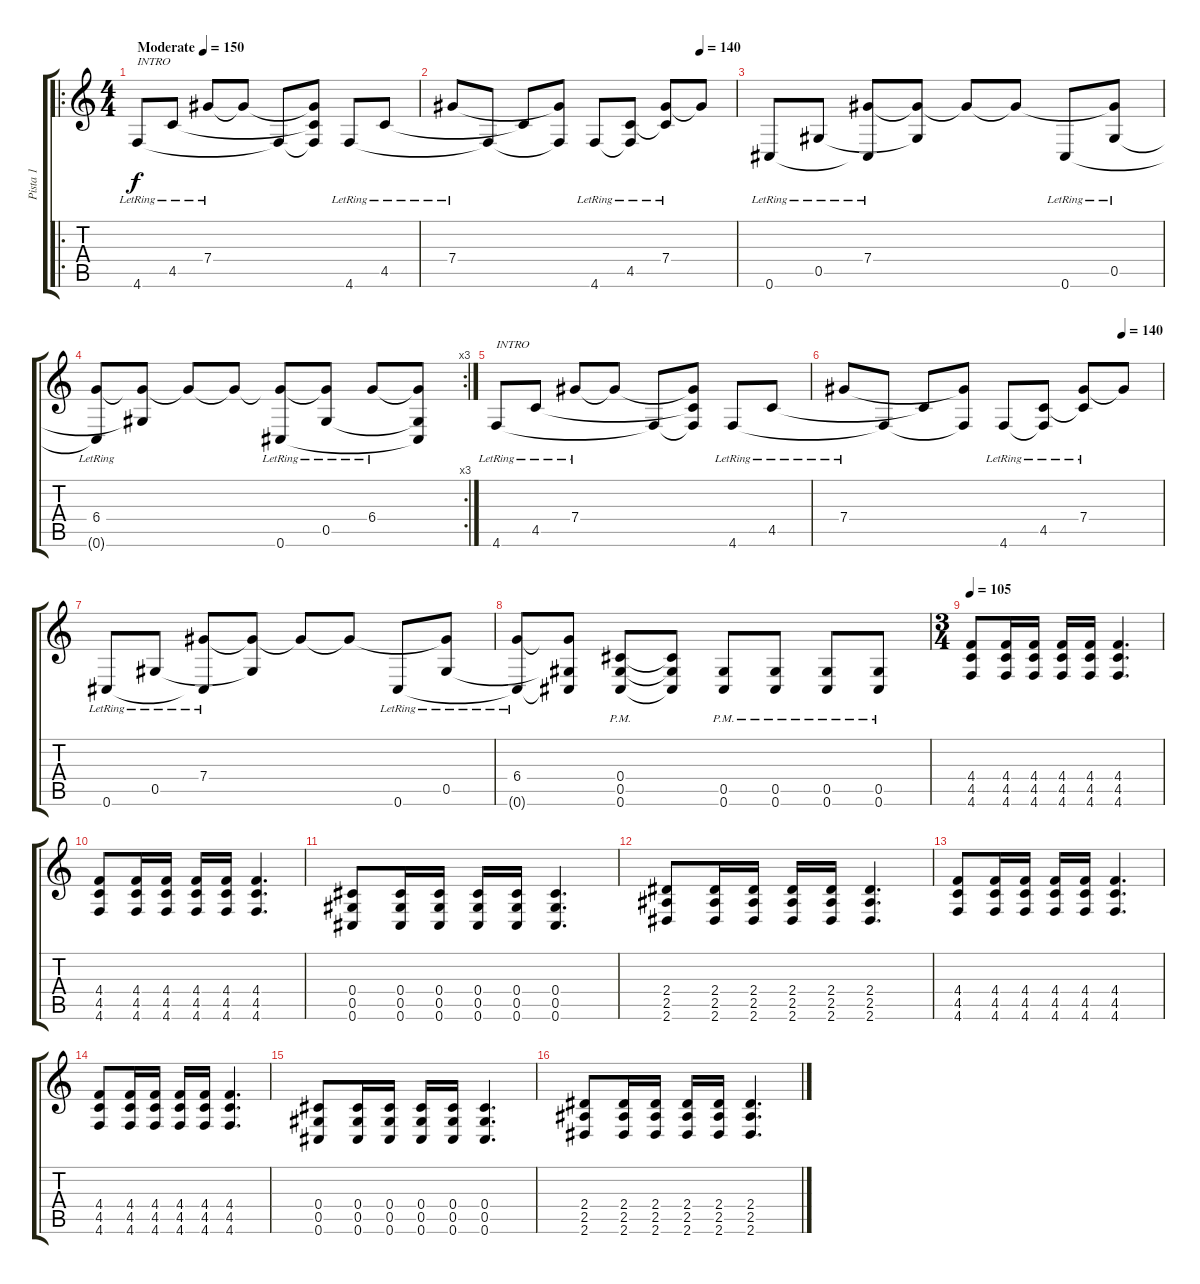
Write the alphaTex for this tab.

\track ("Pista 1" "Pista 1") {instrument acousticguitarsteel}
\staff {score tabs}
\tuning (Eb4 Bb3 Gb3 Db3 Ab2 Db2) {hide}
\ro
\ts (4 4)
\tempo (150 "Moderate")
\clef g2
\ks c
4.6{lr}.8{txt "INTRO" dy f instrument electricguitarjazz} 4.5{lr}.8 7.4{lr}.8 7.4{t}.8 4.6{t}.8 (7.4{t} 4.5{t} 4.6{t}).8 4.6{lr}.8 4.5{lr}.8 |
\tempo (140 0.875)
7.4{lr}.8 4.6{t}.8 4.5{t}.8 (7.4{t} 4.6{t}).8 4.6{lr}.8 (4.5{lr} 4.6{t}).8 (7.4{lr} 4.5{t}).8 7.4{t}.8 |
0.6{lr}.8 0.5{lr}.8 (7.4{lr} 0.6{t}).8 (7.4{t} 0.5{t}).8 7.4{t}.8 7.4{t}.8 0.6{lr}.8 (7.4{t} 0.5{lr}).8 |
\rc 3
(6.4{lr} 0.6{t}).8 (6.4{t} 0.5{t}).8 6.4{t}.8 6.4{t}.8 (6.4{t} 0.6{lr}).8 (6.4{t} 0.5{lr}).8 6.4{lr}.8 (6.4{t} 0.5{t} 0.6{t}).8 |
4.6{lr}.8{txt "INTRO" instrument electricguitarjazz} 4.5{lr}.8 7.4{lr}.8 7.4{t}.8 4.6{t}.8 (7.4{t} 4.5{t} 4.6{t}).8 4.6{lr}.8 4.5{lr}.8 |
\tempo (140 0.875)
7.4{lr}.8 4.6{t}.8 4.5{t}.8 (7.4{t} 4.6{t}).8 4.6{lr}.8 (4.5{lr} 4.6{t}).8 (7.4{lr} 4.5{t}).8 7.4{t}.8 |
0.6{lr}.8 0.5{lr}.8 (7.4{lr} 0.6{t}).8 (7.4{t} 0.5{t}).8 7.4{t}.8 7.4{t}.8 0.6{lr}.8 (7.4{t} 0.5{lr}).8 |
(6.4{lr} 0.6{t}).8 (6.4{t} 0.5{t} 0.6{t}).8 (0.4 0.5 0.6{pm}).8{instrument overdrivenguitar} (0.4{t} 0.5{t} 0.6{t}).8 (0.5 0.6{pm}).8 (0.5{pm} 0.6).8 (0.5 0.6{pm}).8 (0.5{pm} 0.6).8 |
\ts (3 4)
\tempo 105
(4.4 4.5 4.6).8{instrument distortionguitar} (4.4 4.5 4.6).16 (4.4 4.5 4.6).16 (4.4 4.5 4.6).16 (4.4 4.5 4.6).16 (4.4 4.5 4.6).4{d} |
(4.4 4.5 4.6).8 (4.4 4.5 4.6).16 (4.4 4.5 4.6).16 (4.4 4.5 4.6).16 (4.4 4.5 4.6).16 (4.4 4.5 4.6).4{d} |
(0.4 0.5 0.6).8 (0.4 0.5 0.6).16 (0.4 0.5 0.6).16 (0.4 0.5 0.6).16 (0.4 0.5 0.6).16 (0.4 0.5 0.6).4{d} |
(2.4 2.5 2.6).8 (2.4 2.5 2.6).16 (2.4 2.5 2.6).16 (2.4 2.5 2.6).16 (2.4 2.5 2.6).16 (2.4 2.5 2.6).4{d} |
(4.4 4.5 4.6).8 (4.4 4.5 4.6).16 (4.4 4.5 4.6).16 (4.4 4.5 4.6).16 (4.4 4.5 4.6).16 (4.4 4.5 4.6).4{d} |
(4.4 4.5 4.6).8 (4.4 4.5 4.6).16 (4.4 4.5 4.6).16 (4.4 4.5 4.6).16 (4.4 4.5 4.6).16 (4.4 4.5 4.6).4{d} |
(0.4 0.5 0.6).8 (0.4 0.5 0.6).16 (0.4 0.5 0.6).16 (0.4 0.5 0.6).16 (0.4 0.5 0.6).16 (0.4 0.5 0.6).4{d} |
(2.4 2.5 2.6).8 (2.4 2.5 2.6).16 (2.4 2.5 2.6).16 (2.4 2.5 2.6).16 (2.4 2.5 2.6).16 (2.4 2.5 2.6).4{d}
